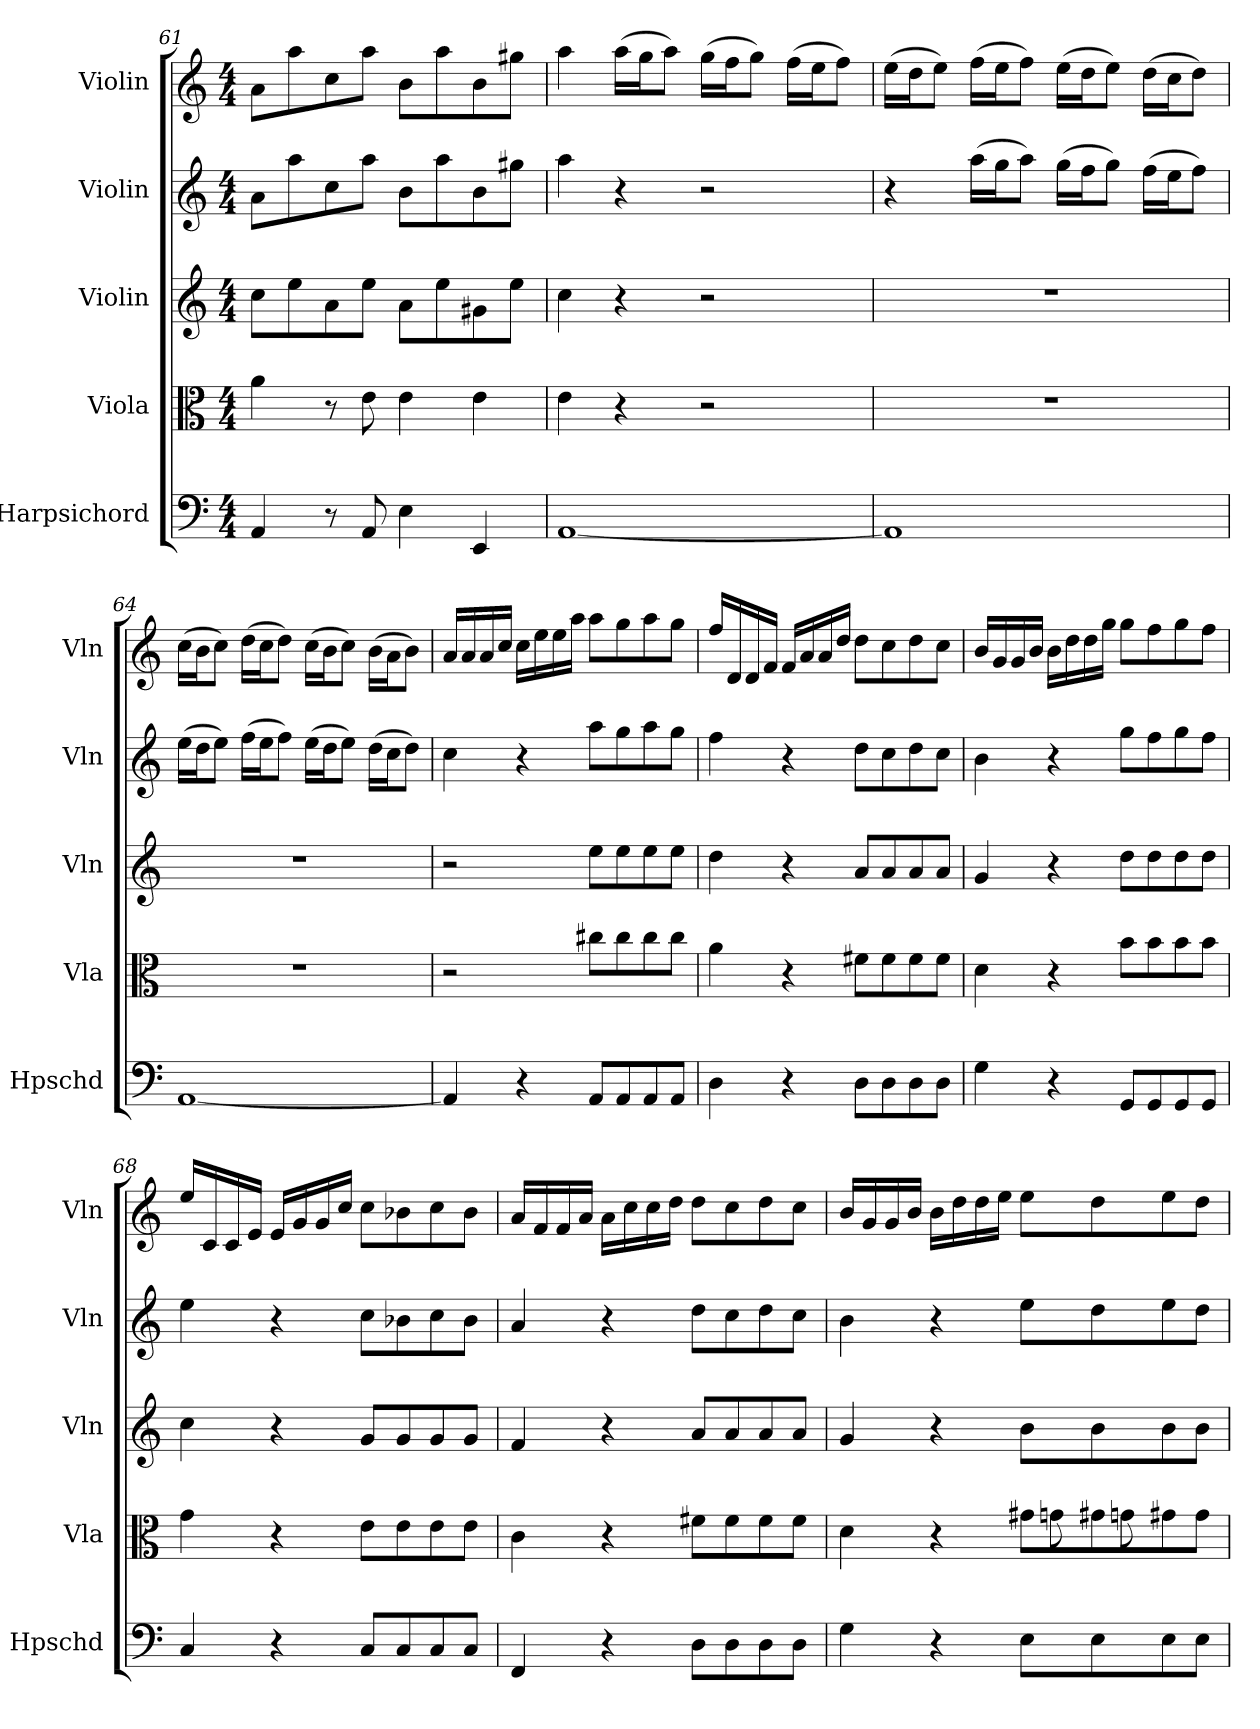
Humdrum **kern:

**kern	**kern	**kern	**kern	**kern
*part5	*part4	*part3	*part2	*part1
*staff5	*staff4	*staff3	*staff2	*staff1
*I"Harpsichord	*I"Viola	*I"Violin	*I"Violin	*I"Violin
*I'Hpschd	*I'Vla	*I'Vln	*I'Vln	*I'Vln
*clefF4	*clefC3	*clefG2	*clefG2	*clefG2
*k[]	*k[]	*k[]	*k[]	*k[]
*C:	*C:	*C:	*C:	*C:
*M4/4	*M4/4	*M4/4	*M4/4	*M4/4
=61	=61	=61	=61	=61
4AA/	4a\	8cc\L	8a\L	8a\L
.	.	8ee\	8aa\	8aa\
8r	8r	8a\	8cc\	8cc\
8AA/	8e\	8ee\J	8aa\J	8aa\J
4E\	4e\	8a\L	8b\L	8b\L
.	.	8ee\	8aa\	8aa\
4EE/	4e\	8g#X\	8b\	8b\
.	.	8ee\J	8gg#X\J	8gg#X\J
=62	=62	=62	=62	=62
[1AA/	4e\	4cc\	4aa\	4aa\
.	4r	4r	4r	(16aa\LL
.	.	.	.	16gg\J
.	.	.	.	8aa\J)
.	2r	2r	2r	(16gg\LL
.	.	.	.	16ff\J
.	.	.	.	8gg\J)
.	.	.	.	(16ff\LL
.	.	.	.	16ee\J
.	.	.	.	8ff\J)
=63	=63	=63	=63	=63
1AA/]	1r	1r	4r	(16ee\LL
.	.	.	.	16dd\J
.	.	.	.	8ee\J)
.	.	.	(16aa\LL	(16ff\LL
.	.	.	16gg\J	16ee\J
.	.	.	8aa\J)	8ff\J)
.	.	.	(16gg\LL	(16ee\LL
.	.	.	16ff\J	16dd\J
.	.	.	8gg\J)	8ee\J)
.	.	.	(16ff\LL	(16dd\LL
.	.	.	16ee\J	16cc\J
.	.	.	8ff\J)	8dd\J)
=64	=64	=64	=64	=64
[1AA/	1r	1r	(16ee\LL	(16cc\LL
.	.	.	16dd\J	16b\J
.	.	.	8ee\J)	8cc\J)
.	.	.	(16ff\LL	(16dd\LL
.	.	.	16ee\J	16cc\J
.	.	.	8ff\J)	8dd\J)
.	.	.	(16ee\LL	(16cc\LL
.	.	.	16dd\J	16b\J
.	.	.	8ee\J)	8cc\J)
.	.	.	(16dd\LL	(16b\LL
.	.	.	16cc\J	16a\J
.	.	.	8dd\J)	8b\J)
=65	=65	=65	=65	=65
4AA/]	2r	2r	4cc\	16a/LL
.	.	.	.	16a/
.	.	.	.	16a/
.	.	.	.	16cc/JJ
4r	.	.	4r	16cc\LL
.	.	.	.	16ee\
.	.	.	.	16ee\
.	.	.	.	16aa\JJ
8AA/L	8cc#X\L	8ee\L	8aa\L	8aa\L
8AA/	8cc#\	8ee\	8gg\	8gg\
8AA/	8cc#\	8ee\	8aa\	8aa\
8AA/J	8cc#\J	8ee\J	8gg\J	8gg\J
=66	=66	=66	=66	=66
4D\	4a\	4dd\	4ff\	16ff/LL
.	.	.	.	16d/
.	.	.	.	16d/
.	.	.	.	16f/JJ
4r	4r	4r	4r	16f/LL
.	.	.	.	16a/
.	.	.	.	16a/
.	.	.	.	16dd/JJ
8D\L	8f#X\L	8a/L	8dd\L	8dd\L
8D\	8f#\	8a/	8cc\	8cc\
8D\	8f#\	8a/	8dd\	8dd\
8D\J	8f#\J	8a/J	8cc\J	8cc\J
=67	=67	=67	=67	=67
4G\	4d\	4g/	4b\	16b/LL
.	.	.	.	16g/
.	.	.	.	16g/
.	.	.	.	16b/JJ
4r	4r	4r	4r	16b\LL
.	.	.	.	16dd\
.	.	.	.	16dd\
.	.	.	.	16gg\JJ
8GG/L	8b\L	8dd\L	8gg\L	8gg\L
8GG/	8b\	8dd\	8ff\	8ff\
8GG/	8b\	8dd\	8gg\	8gg\
8GG/J	8b\J	8dd\J	8ff\J	8ff\J
=68	=68	=68	=68	=68
4C/	4g\	4cc\	4ee\	16ee/LL
.	.	.	.	16c/
.	.	.	.	16c/
.	.	.	.	16e/JJ
4r	4r	4r	4r	16e/LL
.	.	.	.	16g/
.	.	.	.	16g/
.	.	.	.	16cc/JJ
8C/L	8e\L	8g/L	8cc\L	8cc\L
8C/	8e\	8g/	8b-X\	8b-X\
8C/	8e\	8g/	8cc\	8cc\
8C/J	8e\J	8g/J	8b-\J	8b-\J
=69	=69	=69	=69	=69
4FF/	4c\	4f/	4a/	16a/LL
.	.	.	.	16f/
.	.	.	.	16f/
.	.	.	.	16a/JJ
4r	4r	4r	4r	16a\LL
.	.	.	.	16cc\
.	.	.	.	16cc\
.	.	.	.	16dd\JJ
8D\L	8f#X\L	8a/L	8dd\L	8dd\L
8D\	8f#\	8a/	8cc\	8cc\
8D\	8f#\	8a/	8dd\	8dd\
8D\J	8f#\J	8a/J	8cc\J	8cc\J
=70	=70	=70	=70	=70
*	*^	*	*	*
4G\	4d\	2ryy	4g/	4b\	16b/LL
.	.	.	.	.	16g/
.	.	.	.	.	16g/
.	.	.	.	.	16b/JJ
4r	4r	.	4r	4r	16b\LL
.	.	.	.	.	16dd\
.	.	.	.	.	16dd\
.	.	.	.	.	16ee\JJ
8E\L	8g#X\L	8gn\	8b\L	8ee\L	8ee\L
8E\	8g#X\	8gn\	8b\	8dd\	8dd\
8E\	8g#X\	4ryy	8b\	8ee\	8ee\
8E\J	8g#\J	.	8b\J	8dd\J	8dd\J
*	*v	*v	*	*	*
=	=	=	=	=
*-	*-	*-	*-	*-
